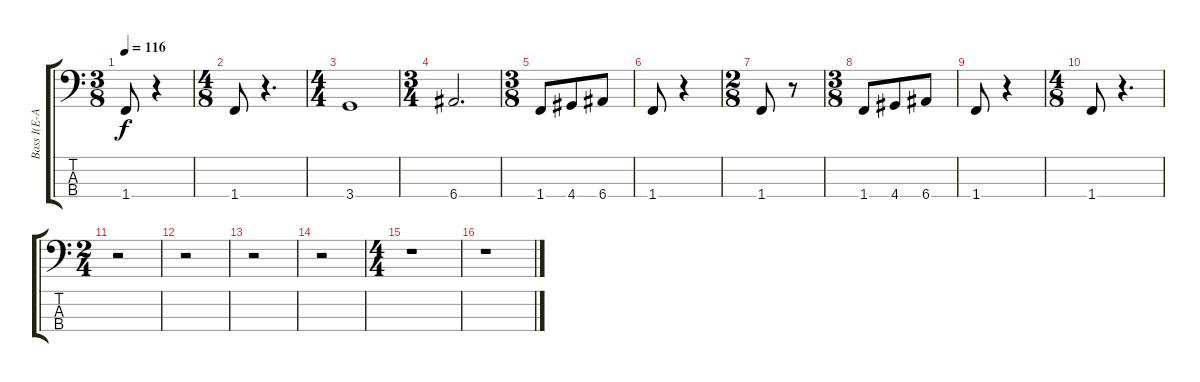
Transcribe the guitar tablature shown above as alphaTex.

\track ("Bass I(E-A-D-G)" "Bass I(E-A") {instrument electricbassfinger}
\staff {score tabs}
\tuning (G2 D2 A1 E1) {hide}
\ts (3 8)
\tempo 116
\clef f4
\ks c
1.4.8{dy f} r.4 |
\ts (4 8)
1.4.8 r.4{d} |
\ts (4 4)
3.4.1 |
\ts (3 4)
6.4.2{d} |
\ts (3 8)
1.4.8 4.4.8 6.4.8 |
1.4.8 r.4 |
\ts (2 8)
1.4.8 r.8 |
\ts (3 8)
1.4.8 4.4.8 6.4.8 |
1.4.8 r.4 |
\ts (4 8)
1.4.8 r.4{d} |
\ts (2 4)
r.2 |
r.2 |
r.2 |
r.2 |
\ts (4 4)
r.1 |
r.1
